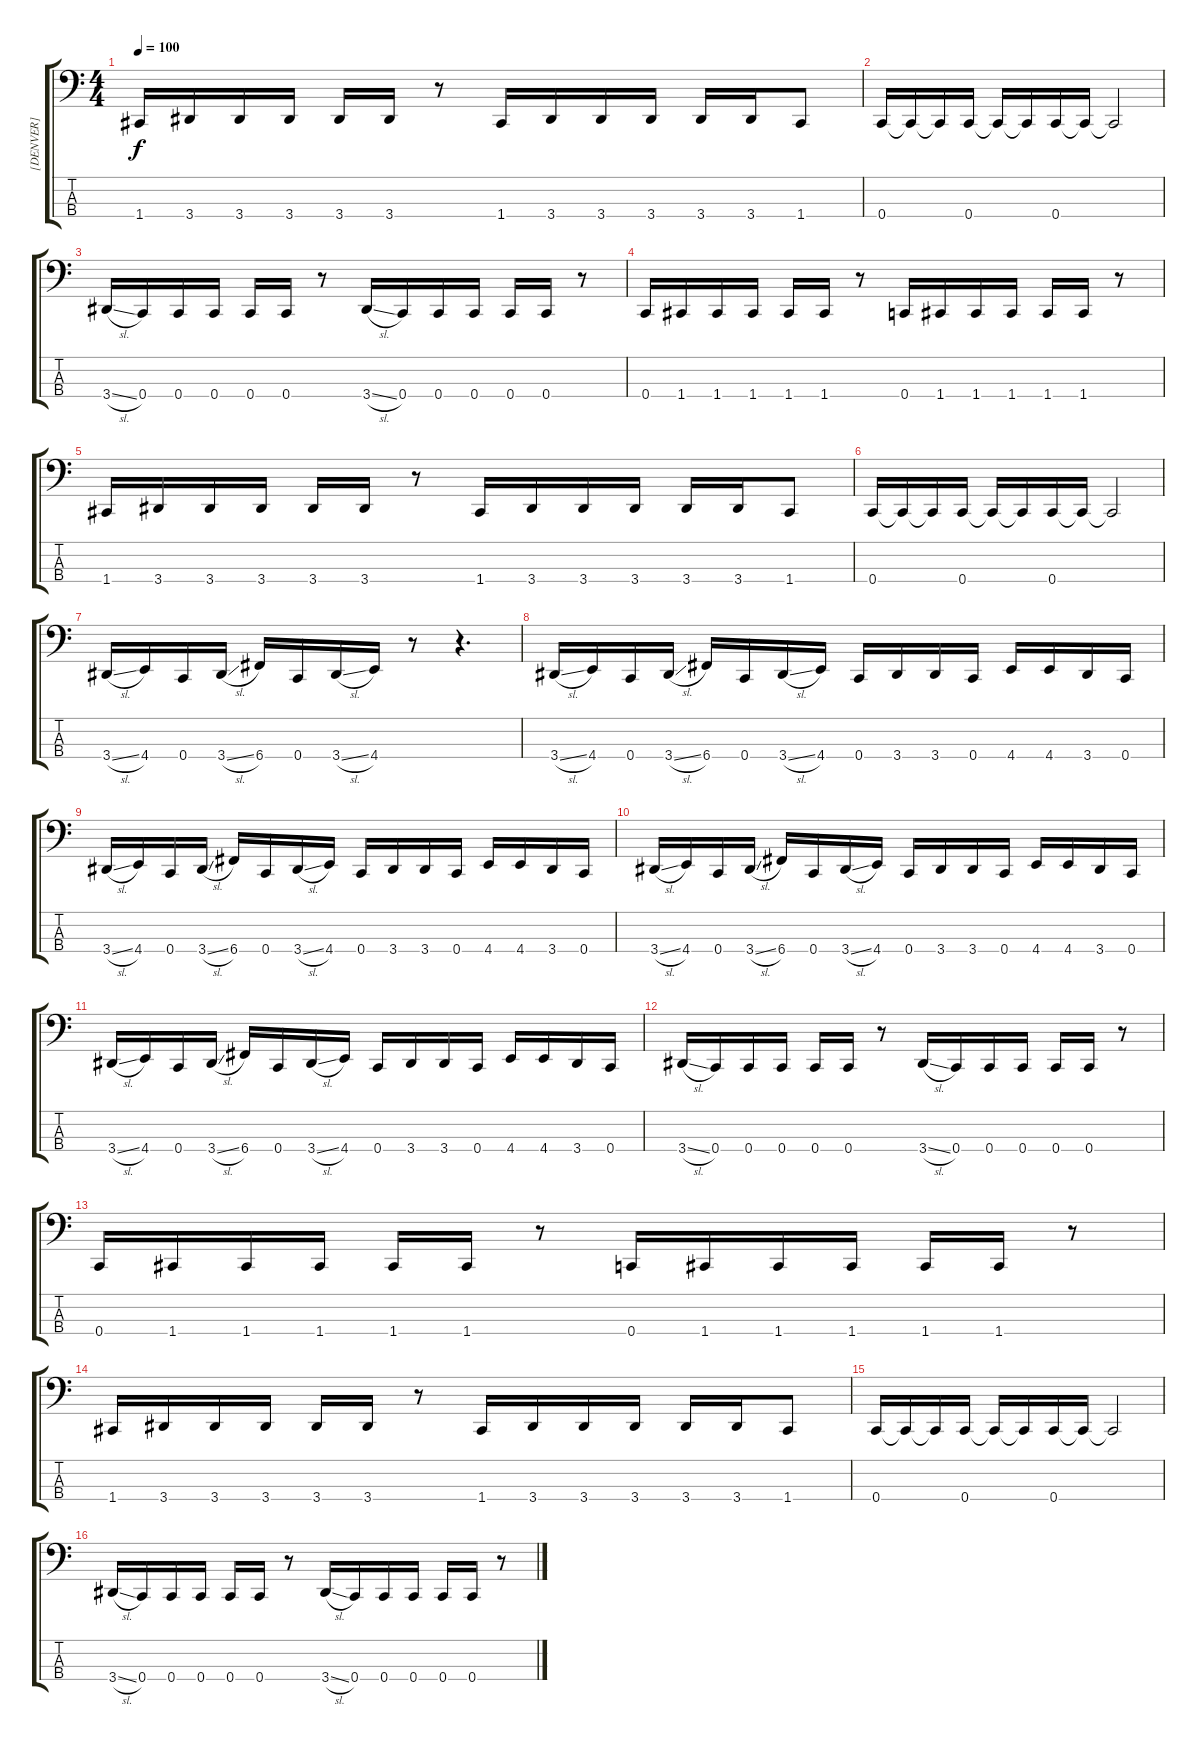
\track ("[DENVER]" "[DENVER]") {instrument electricbassfinger}
\staff {score tabs}
\tuning (F2 C2 G1 C1) {hide}
\ts (4 4)
\tempo 100
\clef f4
\ks c
1.4.16{dy f} 3.4.16 3.4.16 3.4.16 3.4.16 3.4.16 r.8 1.4.16 3.4.16 3.4.16 3.4.16 3.4.16 3.4.16 1.4.8 |
0.4.16 0.4{t}.16 0.4{t}.16 0.4.16 0.4{t}.16 0.4{t}.16 0.4.16 0.4{t}.16 0.4{t}.2 |
3.4{sl}.16 0.4.16 0.4.16 0.4.16 0.4.16 0.4.16 r.8 3.4{sl}.16 0.4.16 0.4.16 0.4.16 0.4.16 0.4.16 r.8 |
0.4.16 1.4.16 1.4.16 1.4.16 1.4.16 1.4.16 r.8 0.4.16 1.4.16 1.4.16 1.4.16 1.4.16 1.4.16 r.8 |
1.4.16 3.4.16 3.4.16 3.4.16 3.4.16 3.4.16 r.8 1.4.16 3.4.16 3.4.16 3.4.16 3.4.16 3.4.16 1.4.8 |
0.4.16 0.4{t}.16 0.4{t}.16 0.4.16 0.4{t}.16 0.4{t}.16 0.4.16 0.4{t}.16 0.4{t}.2 |
3.4{sl}.16 4.4.16 0.4.16 3.4{sl}.16 6.4.16 0.4.16 3.4{sl}.16 4.4.16 r.8 r.4{d} |
3.4{sl}.16 4.4.16 0.4.16 3.4{sl}.16 6.4.16 0.4.16 3.4{sl}.16 4.4.16 0.4.16 3.4.16 3.4.16 0.4.16 4.4.16 4.4.16 3.4.16 0.4.16 |
3.4{sl}.16 4.4.16 0.4.16 3.4{sl}.16 6.4.16 0.4.16 3.4{sl}.16 4.4.16 0.4.16 3.4.16 3.4.16 0.4.16 4.4.16 4.4.16 3.4.16 0.4.16 |
3.4{sl}.16 4.4.16 0.4.16 3.4{sl}.16 6.4.16 0.4.16 3.4{sl}.16 4.4.16 0.4.16 3.4.16 3.4.16 0.4.16 4.4.16 4.4.16 3.4.16 0.4.16 |
3.4{sl}.16 4.4.16 0.4.16 3.4{sl}.16 6.4.16 0.4.16 3.4{sl}.16 4.4.16 0.4.16 3.4.16 3.4.16 0.4.16 4.4.16 4.4.16 3.4.16 0.4.16 |
3.4{sl}.16 0.4.16 0.4.16 0.4.16 0.4.16 0.4.16 r.8 3.4{sl}.16 0.4.16 0.4.16 0.4.16 0.4.16 0.4.16 r.8 |
0.4.16 1.4.16 1.4.16 1.4.16 1.4.16 1.4.16 r.8 0.4.16 1.4.16 1.4.16 1.4.16 1.4.16 1.4.16 r.8 |
1.4.16 3.4.16 3.4.16 3.4.16 3.4.16 3.4.16 r.8 1.4.16 3.4.16 3.4.16 3.4.16 3.4.16 3.4.16 1.4.8 |
0.4.16 0.4{t}.16 0.4{t}.16 0.4.16 0.4{t}.16 0.4{t}.16 0.4.16 0.4{t}.16 0.4{t}.2 |
3.4{sl}.16 0.4.16 0.4.16 0.4.16 0.4.16 0.4.16 r.8 3.4{sl}.16 0.4.16 0.4.16 0.4.16 0.4.16 0.4.16 r.8
